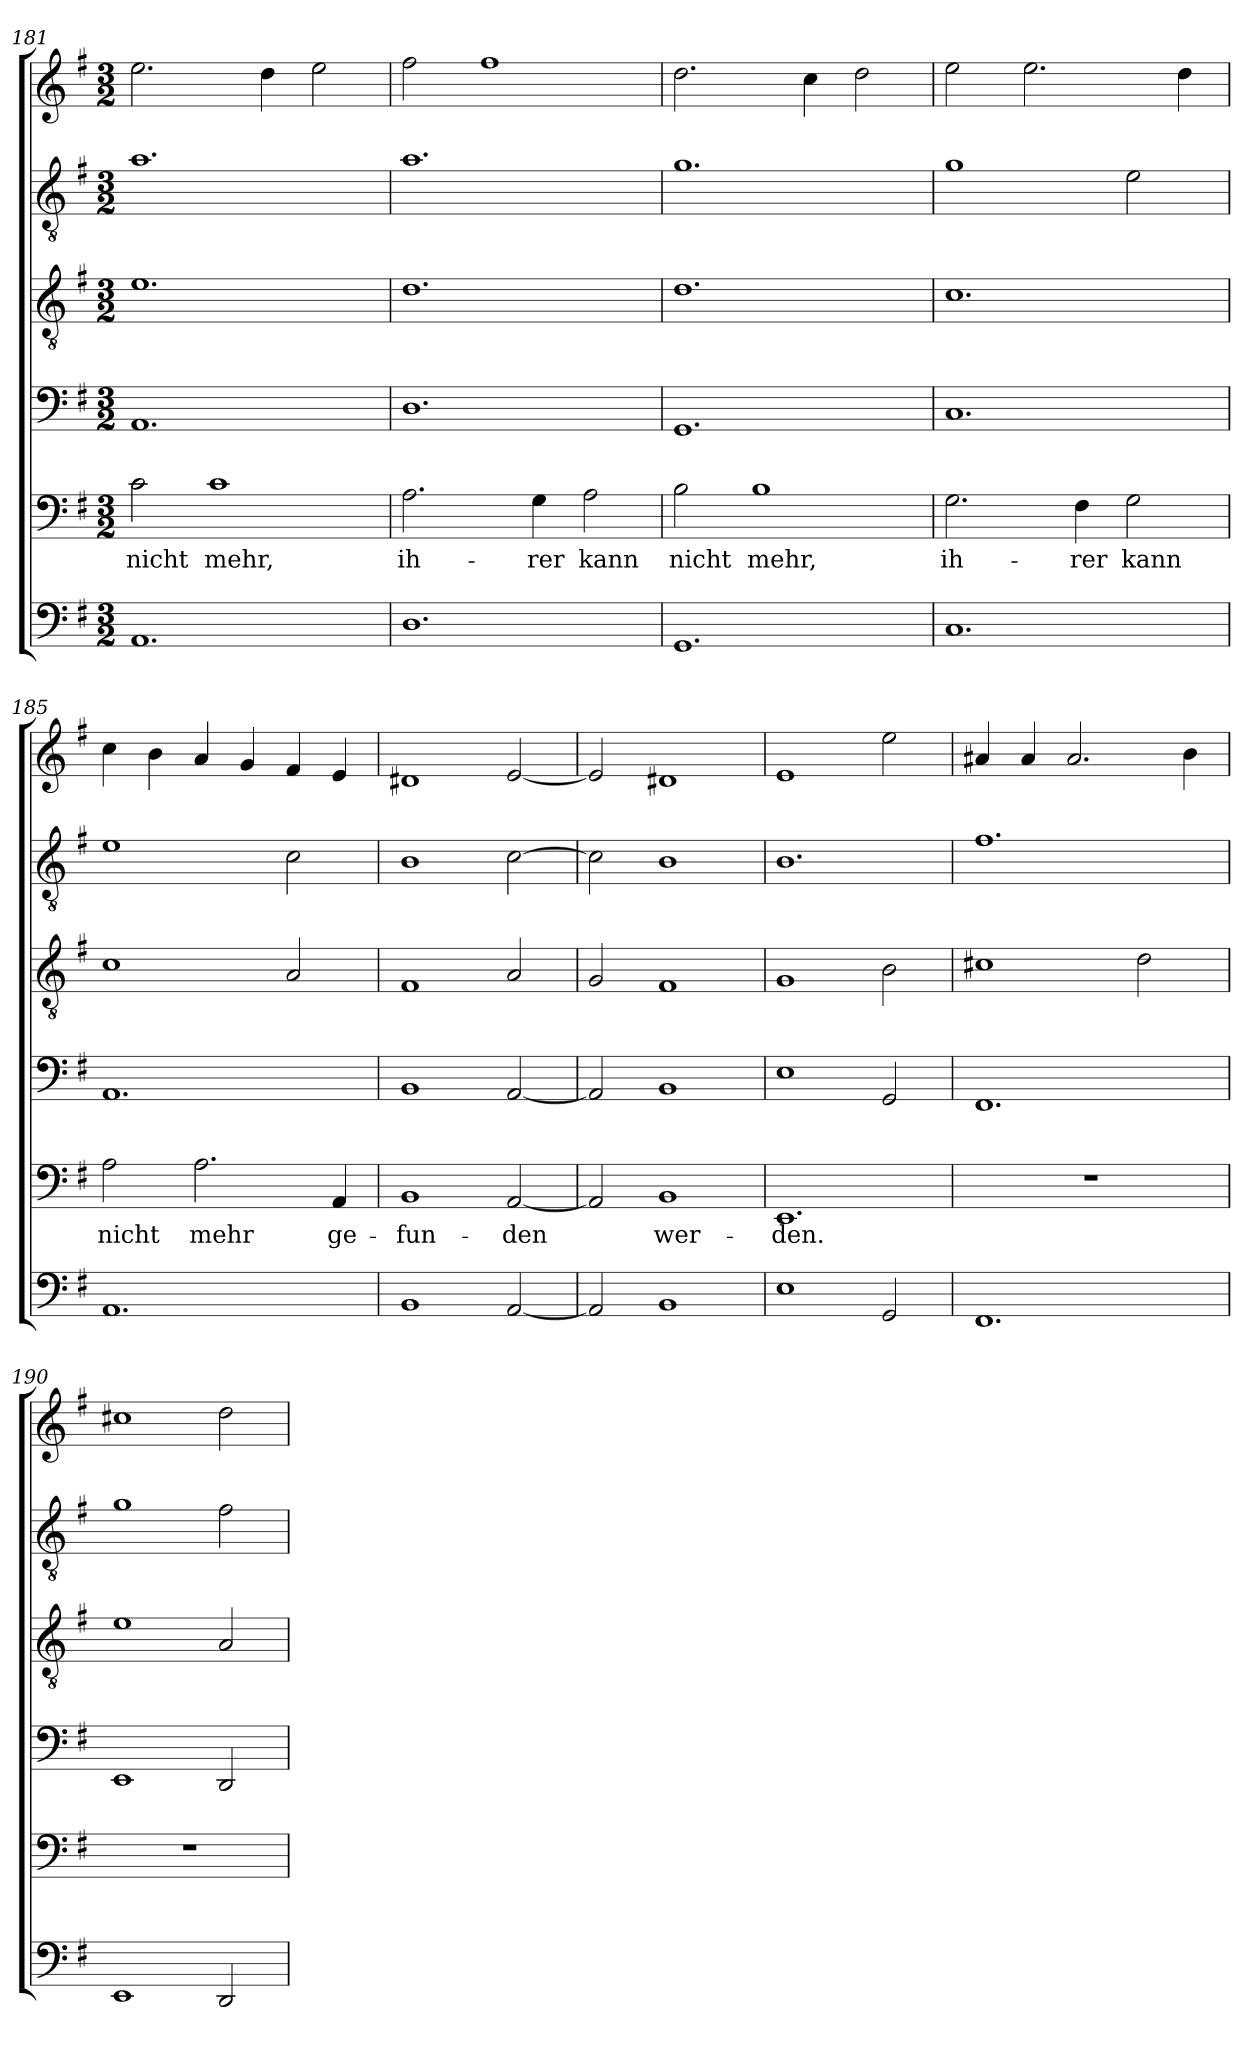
**kern	**kern	**text	**kern	**kern	**kern	**kern
*part6	*part5	*part5	*part4	*part3	*part2	*part1
*staff6	*staff5	*staff5	*staff4	*staff3	*staff2	*staff1
*clefF4	*clefF4	*	*clefF4	*clefGv2	*clefGv2	*clefG2
*k[f#]	*k[f#]	*	*k[f#]	*k[f#]	*k[f#]	*k[f#]
*e:	*e:	*	*e:	*e:	*e:	*e:
*M3/2	*M3/2	*	*M3/2	*M3/2	*M3/2	*M3/2
=181	=181	=181	=181	=181	=181	=181
!	!	!LO:LY:b	!	!	!	!
1.AA	2c\	nicht	1.AA	1.e	1.a	2.ee\
!	!	!LO:LY:b	!	!	!	!
.	1c	mehr,	.	.	.	.
.	.	.	.	.	.	4dd\
.	.	.	.	.	.	2ee\
=182	=182	=182	=182	=182	=182	=182
!	!	!LO:LY:b	!	!	!	!
1.D	2.A\	ih-	1.D	1.d	1.a	2ff#\
.	.	.	.	.	.	1ff#
!	!	!LO:LY:b	!	!	!	!
.	4G\	-rer	.	.	.	.
!	!	!LO:LY:b	!	!	!	!
.	2A\	kann	.	.	.	.
=183	=183	=183	=183	=183	=183	=183
!	!	!LO:LY:b	!	!	!	!
1.GG	2B\	nicht	1.GG	1.d	1.g	2.dd\
!	!	!LO:LY:b	!	!	!	!
.	1B	mehr,	.	.	.	.
.	.	.	.	.	.	4cc\
.	.	.	.	.	.	2dd\
!!LO:PB:g=z
=184	=184	=184	=184	=184	=184	=184
!	!	!LO:LY:b	!	!	!	!
1.C	2.G\	ih-	1.C	1.c	1g	2ee\
.	.	.	.	.	.	2.ee\
!	!	!LO:LY:b	!	!	!	!
.	4F#\	-rer	.	.	.	.
!	!	!LO:LY:b	!	!	!	!
.	2G\	kann	.	.	2e\	.
.	.	.	.	.	.	4dd\
=185	=185	=185	=185	=185	=185	=185
!	!	!LO:LY:b	!	!	!	!
1.AA	2A\	nicht	1.AA	1c	1e	4cc\
.	.	.	.	.	.	4b\
!	!	!LO:LY:b	!	!	!	!
.	2.A\	mehr	.	.	.	4a/
.	.	.	.	.	.	4g/
.	.	.	.	2A/	2c\	4f#/
!	!	!LO:LY:b	!	!	!	!
.	4AA/	ge-	.	.	.	4e/
=186	=186	=186	=186	=186	=186	=186
!	!	!LO:LY:b	!	!	!	!
1BB	1BB	-fun-	1BB	1F#	1B	1d#X
!	!	!LO:LY:b	!	!	!	!
[2AA/	[2AA/	-den	[2AA/	2A/	[2c\	[2e/
=187	=187	=187	=187	=187	=187	=187
2AA/]	2AA/]	.	2AA/]	2G/	2c\]	2e/]
!	!	!LO:LY:b	!	!	!	!
1BB	1BB	wer-	1BB	1F#	1B	1d#X
=188	=188	=188	=188	=188	=188	=188
!	!	!LO:LY:b	!	!	!	!
1E	1.EE	-den.	1E	1G	1.B	1e
2GG/	.	.	2GG/	2B\	.	2ee\
=189	=189	=189	=189	=189	=189	=189
1.FF#	1.r	.	1.FF#	1c#X	1.f#	4a#X/
.	.	.	.	.	.	4a#/
.	.	.	.	.	.	2.a#/
.	.	.	.	2d\	.	.
.	.	.	.	.	.	4b\
=190	=190	=190	=190	=190	=190	=190
1EE	1.r	.	1EE	1e	1g	1cc#X
2DD/	.	.	2DD/	2A/	2f#\	2dd\
=	=	=	=	=	=	=
*-	*-	*-	*-	*-	*-	*-
